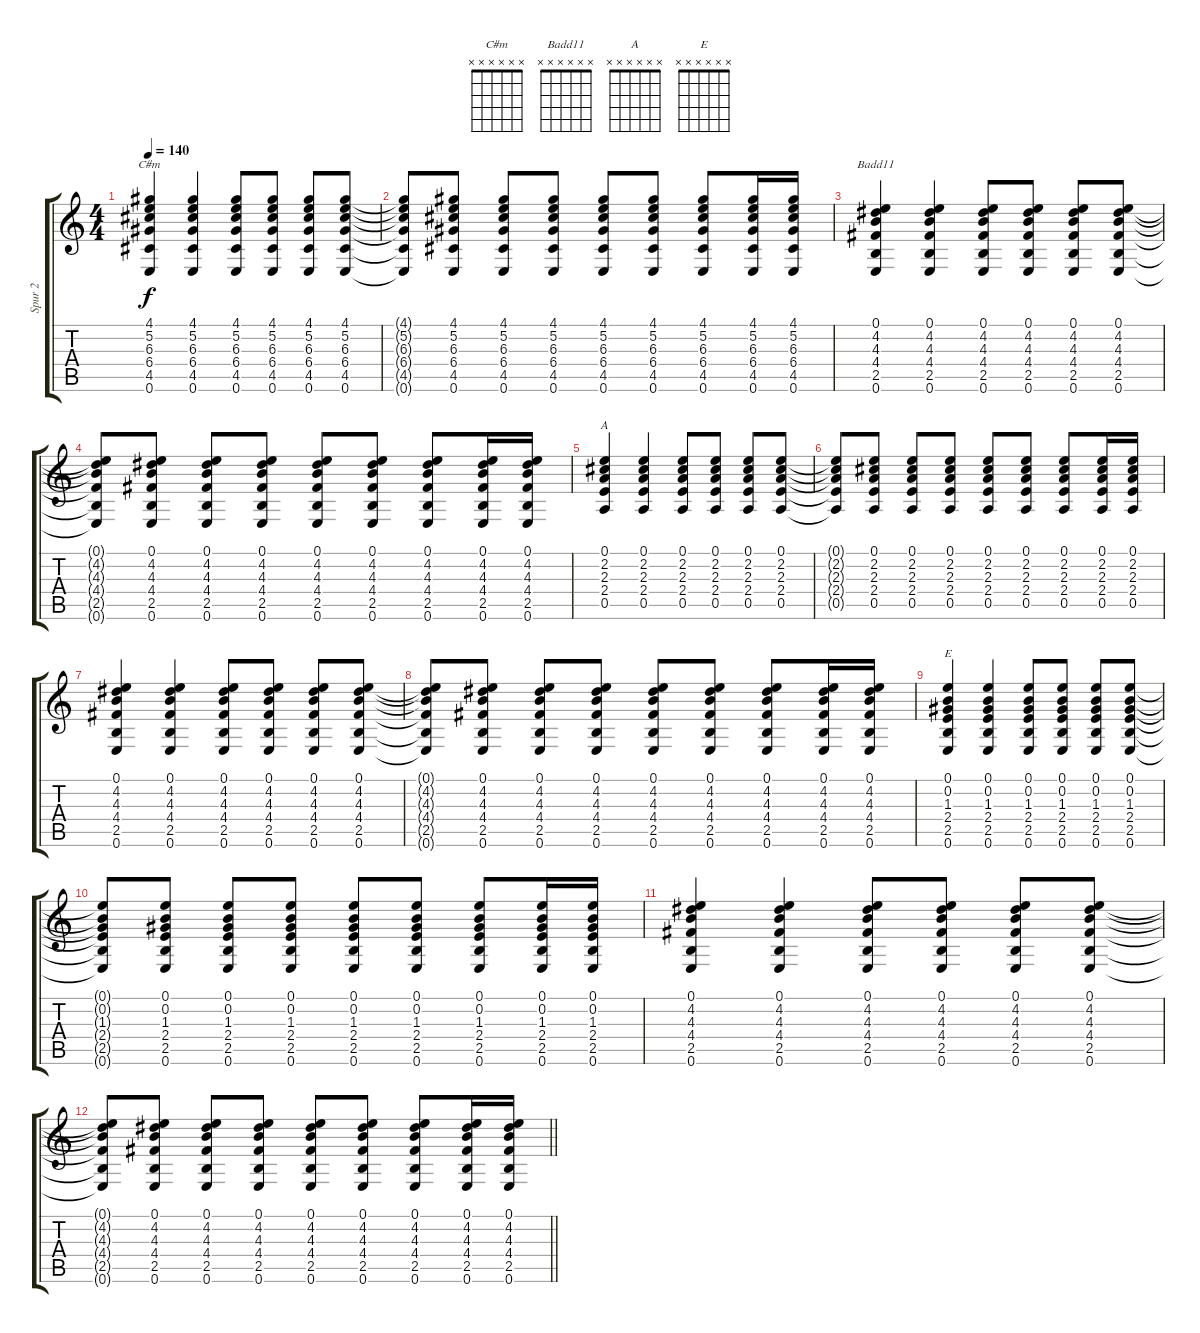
\track ("Spur 2" "Spur 2") {instrument electricguitarclean}
\staff {score tabs}
\tuning (E4 B3 G3 D3 A2 E2) {hide}
\chord ("C#m" x x x x x x)
\chord ("Badd11" x x x x x x)
\chord ("A" x x x x x x)
\chord ("E" x x x x x x)
\ts (4 4)
\tempo 140
\clef g2
\ks c
(4.1 5.2 6.3 6.4 4.5 0.6).4{ch "C#m" dy f} (4.1 5.2 6.3 6.4 4.5 0.6).4 (4.1 5.2 6.3 6.4 4.5 0.6).8 (4.1 5.2 6.3 6.4 4.5 0.6).8 (4.1 5.2 6.3 6.4 4.5 0.6).8 (4.1 5.2 6.3 6.4 4.5 0.6).8 |
(4.1{t} 5.2{t} 6.3{t} 6.4{t} 4.5{t} 0.6{t}).8 (4.1 5.2 6.3 6.4 4.5 0.6).8 (4.1 5.2 6.3 6.4 4.5 0.6).8 (4.1 5.2 6.3 6.4 4.5 0.6).8 (4.1 5.2 6.3 6.4 4.5 0.6).8 (4.1 5.2 6.3 6.4 4.5 0.6).8 (4.1 5.2 6.3 6.4 4.5 0.6).8 (4.1 5.2 6.3 6.4 4.5 0.6).16 (4.1 5.2 6.3 6.4 4.5 0.6).16 |
(0.1 4.2 4.3 4.4 2.5 0.6).4{ch "Badd11"} (0.1 4.2 4.3 4.4 2.5 0.6).4 (0.1 4.2 4.3 4.4 2.5 0.6).8 (0.1 4.2 4.3 4.4 2.5 0.6).8 (0.1 4.2 4.3 4.4 2.5 0.6).8 (0.1 4.2 4.3 4.4 2.5 0.6).8 |
(0.1{t} 4.2{t} 4.3{t} 4.4{t} 2.5{t} 0.6{t}).8 (0.1 4.2 4.3 4.4 2.5 0.6).8 (0.1 4.2 4.3 4.4 2.5 0.6).8 (0.1 4.2 4.3 4.4 2.5 0.6).8 (0.1 4.2 4.3 4.4 2.5 0.6).8 (0.1 4.2 4.3 4.4 2.5 0.6).8 (0.1 4.2 4.3 4.4 2.5 0.6).8 (0.1 4.2 4.3 4.4 2.5 0.6).16 (0.1 4.2 4.3 4.4 2.5 0.6).16 |
(0.1 2.2 2.3 2.4 0.5).4{ch "A"} (0.1 2.2 2.3 2.4 0.5).4 (0.1 2.2 2.3 2.4 0.5).8 (0.1 2.2 2.3 2.4 0.5).8 (0.1 2.2 2.3 2.4 0.5).8 (0.1 2.2 2.3 2.4 0.5).8 |
(0.1{t} 2.2{t} 2.3{t} 2.4{t} 0.5{t}).8 (0.1 2.2 2.3 2.4 0.5).8 (0.1 2.2 2.3 2.4 0.5).8 (0.1 2.2 2.3 2.4 0.5).8 (0.1 2.2 2.3 2.4 0.5).8 (0.1 2.2 2.3 2.4 0.5).8 (0.1 2.2 2.3 2.4 0.5).8 (0.1 2.2 2.3 2.4 0.5).16 (0.1 2.2 2.3 2.4 0.5).16 |
(0.1 4.2 4.3 4.4 2.5 0.6).4 (0.1 4.2 4.3 4.4 2.5 0.6).4 (0.1 4.2 4.3 4.4 2.5 0.6).8 (0.1 4.2 4.3 4.4 2.5 0.6).8 (0.1 4.2 4.3 4.4 2.5 0.6).8 (0.1 4.2 4.3 4.4 2.5 0.6).8 |
(0.1{t} 4.2{t} 4.3{t} 4.4{t} 2.5{t} 0.6{t}).8 (0.1 4.2 4.3 4.4 2.5 0.6).8 (0.1 4.2 4.3 4.4 2.5 0.6).8 (0.1 4.2 4.3 4.4 2.5 0.6).8 (0.1 4.2 4.3 4.4 2.5 0.6).8 (0.1 4.2 4.3 4.4 2.5 0.6).8 (0.1 4.2 4.3 4.4 2.5 0.6).8 (0.1 4.2 4.3 4.4 2.5 0.6).16 (0.1 4.2 4.3 4.4 2.5 0.6).16 |
(0.1 0.2 1.3 2.4 2.5 0.6).4{ch "E"} (0.1 0.2 1.3 2.4 2.5 0.6).4 (0.1 0.2 1.3 2.4 2.5 0.6).8 (0.1 0.2 1.3 2.4 2.5 0.6).8 (0.1 0.2 1.3 2.4 2.5 0.6).8 (0.1 0.2 1.3 2.4 2.5 0.6).8 |
(0.1{t} 0.2{t} 1.3{t} 2.4{t} 2.5{t} 0.6{t}).8 (0.1 0.2 1.3 2.4 2.5 0.6).8 (0.1 0.2 1.3 2.4 2.5 0.6).8 (0.1 0.2 1.3 2.4 2.5 0.6).8 (0.1 0.2 1.3 2.4 2.5 0.6).8 (0.1 0.2 1.3 2.4 2.5 0.6).8 (0.1 0.2 1.3 2.4 2.5 0.6).8 (0.1 0.2 1.3 2.4 2.5 0.6).16 (0.1 0.2 1.3 2.4 2.5 0.6).16 |
(0.1 4.2 4.3 4.4 2.5 0.6).4 (0.1 4.2 4.3 4.4 2.5 0.6).4 (0.1 4.2 4.3 4.4 2.5 0.6).8 (0.1 4.2 4.3 4.4 2.5 0.6).8 (0.1 4.2 4.3 4.4 2.5 0.6).8 (0.1 4.2 4.3 4.4 2.5 0.6).8 |
\barLineRight lightlight
(0.1{t} 4.2{t} 4.3{t} 4.4{t} 2.5{t} 0.6{t}).8 (0.1 4.2 4.3 4.4 2.5 0.6).8 (0.1 4.2 4.3 4.4 2.5 0.6).8 (0.1 4.2 4.3 4.4 2.5 0.6).8 (0.1 4.2 4.3 4.4 2.5 0.6).8 (0.1 4.2 4.3 4.4 2.5 0.6).8 (0.1 4.2 4.3 4.4 2.5 0.6).8 (0.1 4.2 4.3 4.4 2.5 0.6).16 (0.1 4.2 4.3 4.4 2.5 0.6).16
